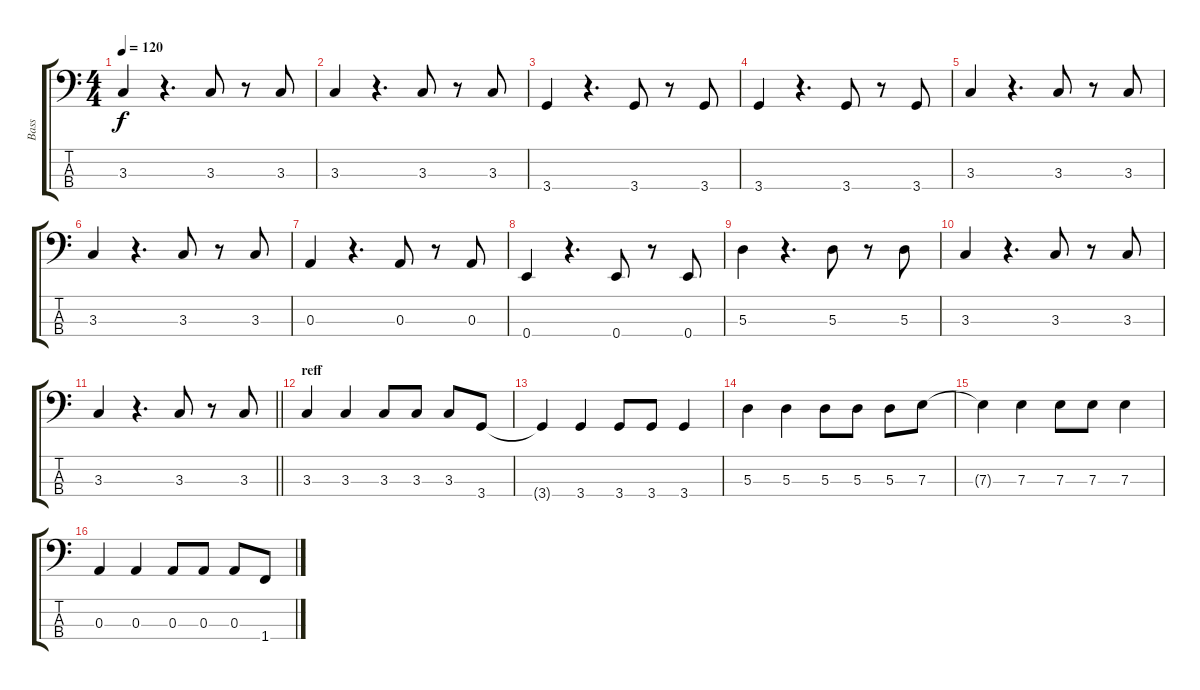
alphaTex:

\track ("Bass" "Bass") {instrument electricbassfinger}
\staff {score tabs}
\tuning (G2 D2 A1 E1) {hide}
\ts (4 4)
\tempo 120
\clef f4
\ks c
3.3.4{dy f} r.4{d} 3.3.8 r.8 3.3.8 |
3.3.4 r.4{d} 3.3.8 r.8 3.3.8 |
3.4.4 r.4{d} 3.4.8 r.8 3.4.8 |
3.4.4 r.4{d} 3.4.8 r.8 3.4.8 |
3.3.4 r.4{d} 3.3.8 r.8 3.3.8 |
3.3.4 r.4{d} 3.3.8 r.8 3.3.8 |
0.3.4 r.4{d} 0.3.8 r.8 0.3.8 |
0.4.4 r.4{d} 0.4.8 r.8 0.4.8 |
5.3.4 r.4{d} 5.3.8 r.8 5.3.8 |
3.3.4 r.4{d} 3.3.8 r.8 3.3.8 |
\barLineRight lightlight
3.3.4 r.4{d} 3.3.8 r.8 3.3.8 |
\section ("" "reff")
3.3.4 3.3.4 3.3.8 3.3.8 3.3.8 3.4.8 |
3.4{t}.4 3.4.4 3.4.8 3.4.8 3.4.4 |
5.3.4 5.3.4 5.3.8 5.3.8 5.3.8 7.3.8 |
7.3{t}.4 7.3.4 7.3.8 7.3.8 7.3.4 |
0.3.4 0.3.4 0.3.8 0.3.8 0.3.8 1.4.8
